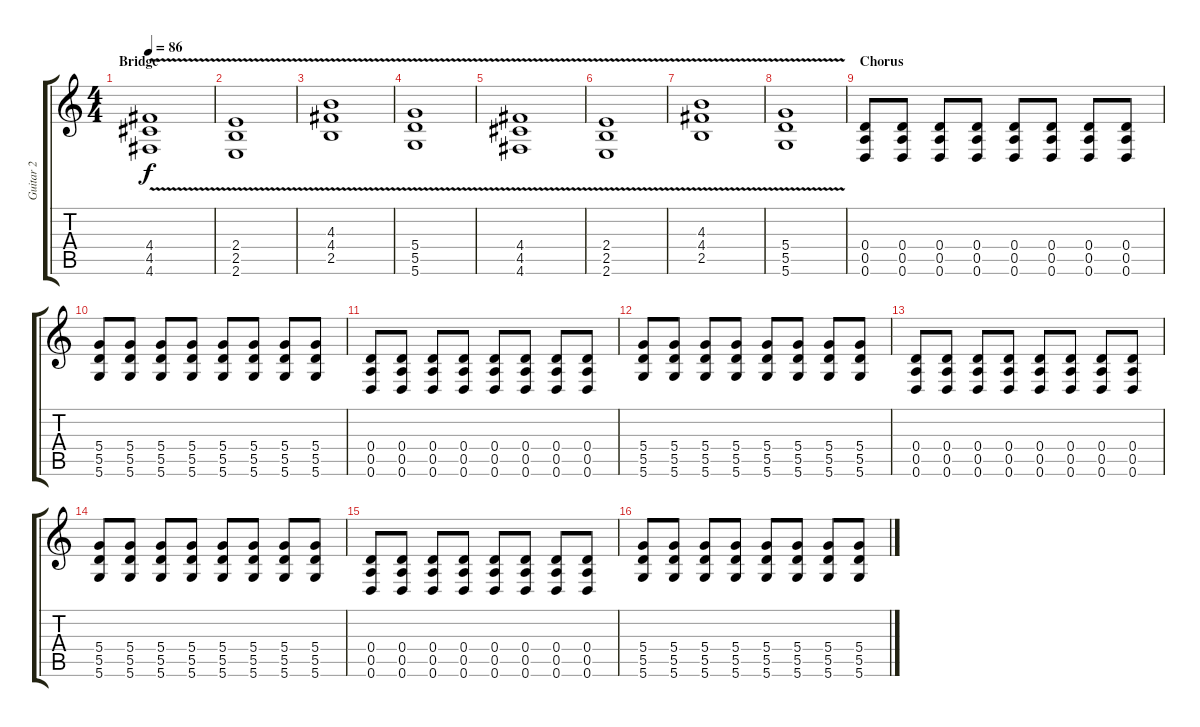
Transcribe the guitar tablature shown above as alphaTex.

\track ("Guitar 2" "Guitar 2") {instrument electricguitarjazz}
\staff {score tabs}
\tuning (E4 B3 G3 D3 A2 D2) {hide}
\ts (4 4)
\section ("" "Bridge")
\tempo 86
\clef g2
\ks c
(4.4{v} 4.5 4.6).1{dy f instrument overdrivenguitar} |
(2.4{v} 2.5 2.6).1{instrument overdrivenguitar} |
(4.3 4.4{v} 2.5).1{instrument overdrivenguitar} |
(5.4{v} 5.5 5.6).1{instrument overdrivenguitar} |
(4.4{v} 4.5 4.6).1{instrument overdrivenguitar} |
(2.4{v} 2.5 2.6).1{instrument overdrivenguitar} |
(4.3 4.4{v} 2.5).1{instrument overdrivenguitar} |
(5.4{v} 5.5 5.6).1{instrument overdrivenguitar} |
\section ("" "Chorus")
(0.4 0.5 0.6).8{instrument overdrivenguitar} (0.4 0.5 0.6).8 (0.4 0.5 0.6).8 (0.4 0.5 0.6).8 (0.4 0.5 0.6).8 (0.4 0.5 0.6).8 (0.4 0.5 0.6).8 (0.4 0.5 0.6).8 |
(5.4 5.5 5.6).8 (5.4 5.5 5.6).8 (5.4 5.5 5.6).8 (5.4 5.5 5.6).8 (5.4 5.5 5.6).8 (5.4 5.5 5.6).8 (5.4 5.5 5.6).8 (5.4 5.5 5.6).8 |
(0.4 0.5 0.6).8 (0.4 0.5 0.6).8 (0.4 0.5 0.6).8 (0.4 0.5 0.6).8 (0.4 0.5 0.6).8 (0.4 0.5 0.6).8 (0.4 0.5 0.6).8 (0.4 0.5 0.6).8 |
(5.4 5.5 5.6).8 (5.4 5.5 5.6).8 (5.4 5.5 5.6).8 (5.4 5.5 5.6).8 (5.4 5.5 5.6).8 (5.4 5.5 5.6).8 (5.4 5.5 5.6).8 (5.4 5.5 5.6).8 |
(0.4 0.5 0.6).8 (0.4 0.5 0.6).8 (0.4 0.5 0.6).8 (0.4 0.5 0.6).8 (0.4 0.5 0.6).8 (0.4 0.5 0.6).8 (0.4 0.5 0.6).8 (0.4 0.5 0.6).8 |
(5.4 5.5 5.6).8 (5.4 5.5 5.6).8 (5.4 5.5 5.6).8 (5.4 5.5 5.6).8 (5.4 5.5 5.6).8 (5.4 5.5 5.6).8 (5.4 5.5 5.6).8 (5.4 5.5 5.6).8 |
(0.4 0.5 0.6).8 (0.4 0.5 0.6).8 (0.4 0.5 0.6).8 (0.4 0.5 0.6).8 (0.4 0.5 0.6).8 (0.4 0.5 0.6).8 (0.4 0.5 0.6).8 (0.4 0.5 0.6).8 |
(5.4 5.5 5.6).8 (5.4 5.5 5.6).8 (5.4 5.5 5.6).8 (5.4 5.5 5.6).8 (5.4 5.5 5.6).8 (5.4 5.5 5.6).8 (5.4 5.5 5.6).8 (5.4 5.5 5.6).8
